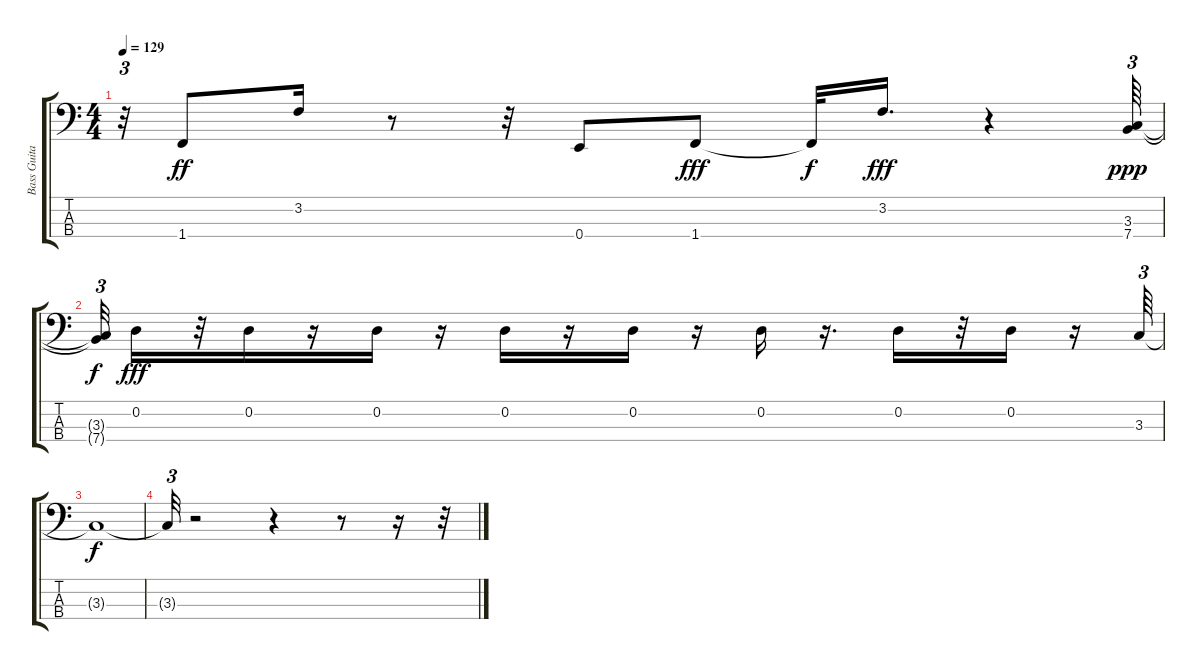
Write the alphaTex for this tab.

\track ("Bass Guitar" "Bass Guita") {instrument electricbassfinger}
\staff {score tabs}
\tuning (G2 D2 A1 E1) {hide}
\ts (4 4)
\tempo 129
\clef f4
\ks c
r.32{tu (3 2) dy f} 1.4.8{dy ff} 3.2.16 r.8 r.32 0.4.8 1.4.8{dy fff} 1.4{t}.32{dy f} 3.2.16{d dy fff} r.4 (3.3 7.4).64{tu (3 2) dy ppp} |
(3.3{t} 7.4{t}).32{tu (3 2) dy f} 0.2.16{dy fff} r.32 0.2.16 r.16 0.2.16 r.16 0.2.16 r.16 0.2.16 r.16 0.2.16 r.16{d} 0.2.16 r.32 0.2.16 r.16 3.3.64{tu (3 2)} |
3.3{t}.1{dy f} |
3.3{t}.32{tu (3 2)} r.2 r.4 r.8 r.16 r.32
